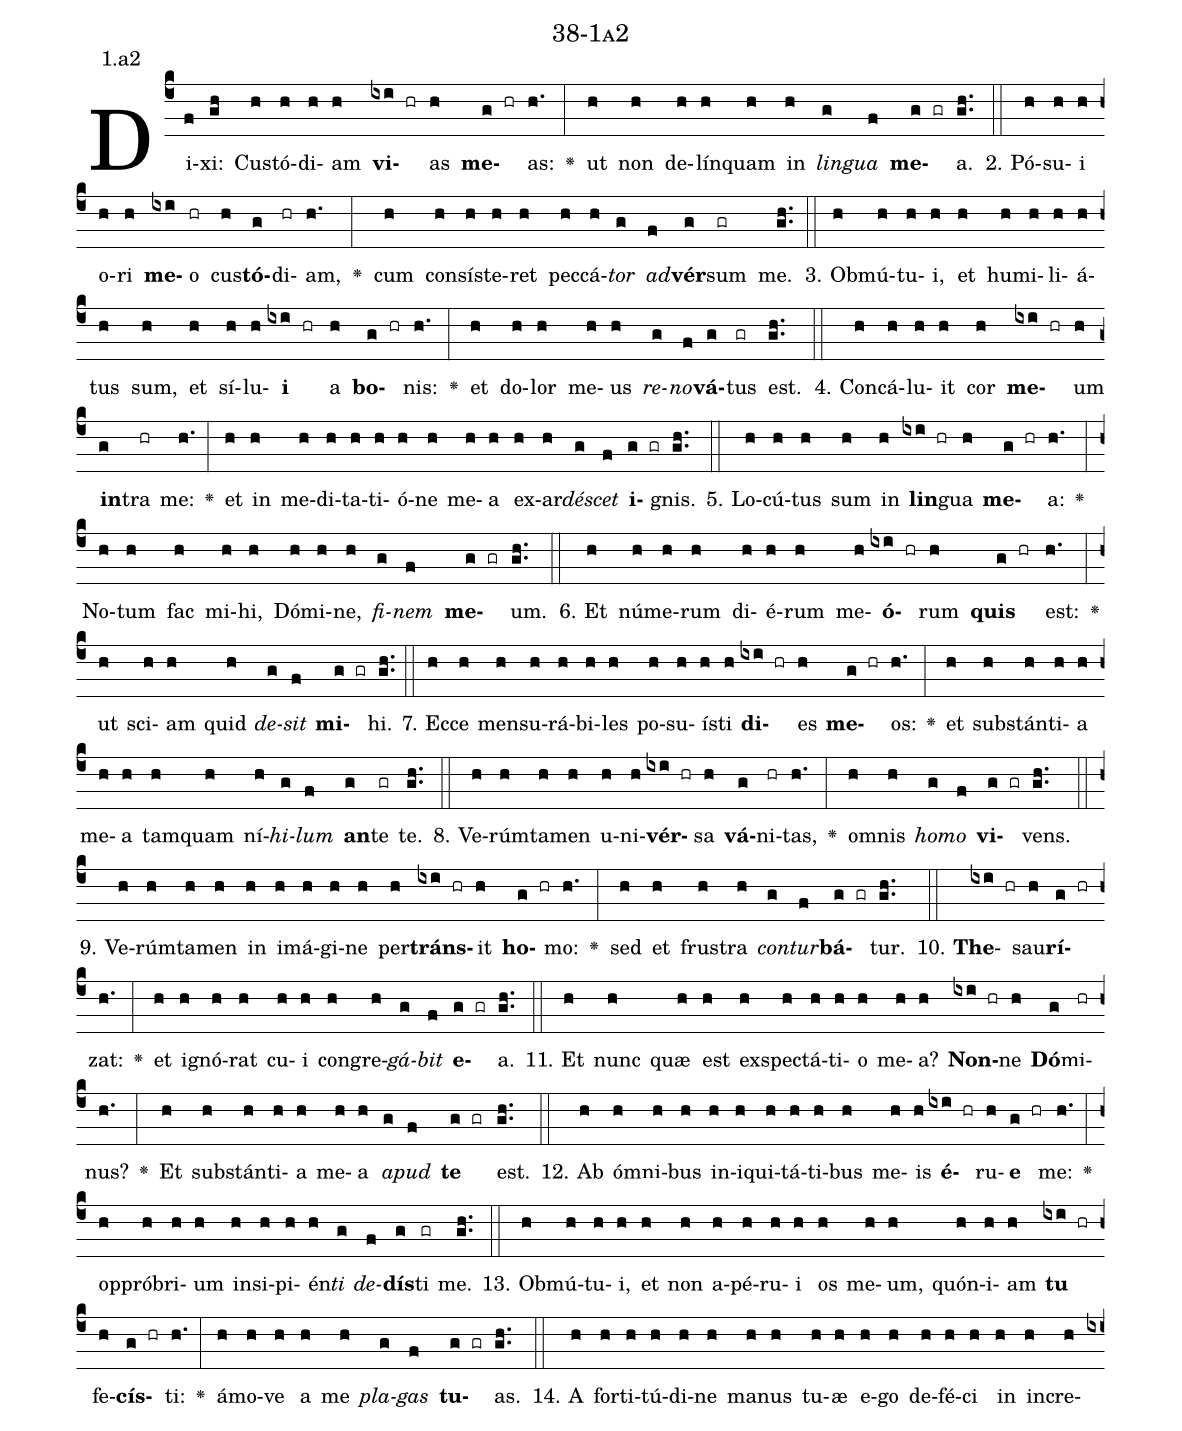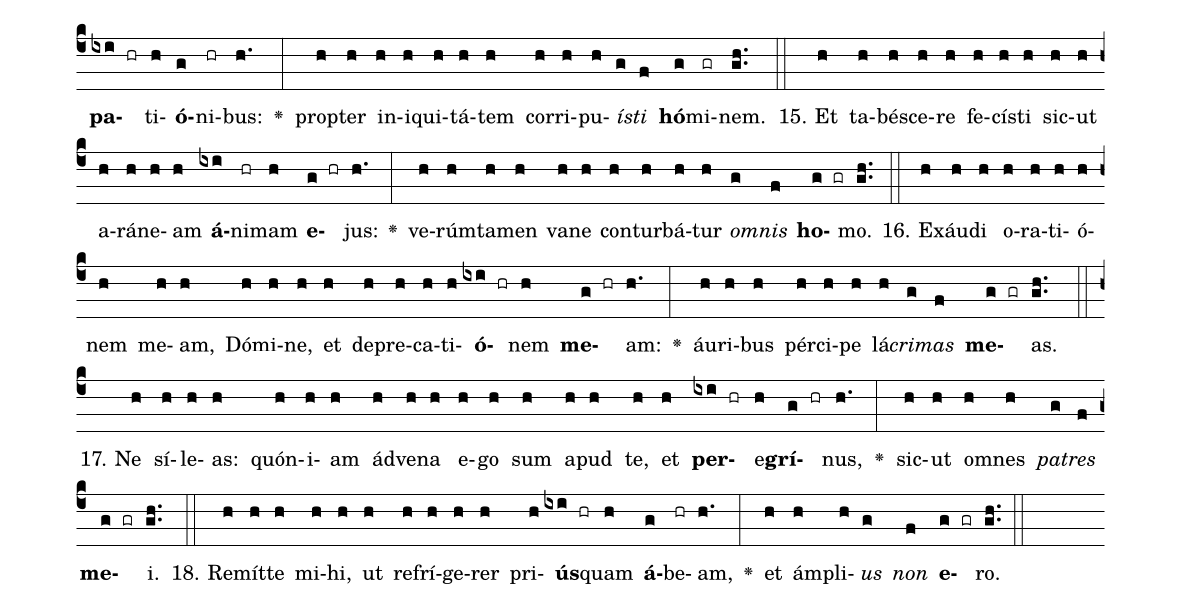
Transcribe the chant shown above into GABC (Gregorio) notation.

name: 38-1a2;
annotation: 1.a2;
%%
(c4)Di(f)xi:(gh) Cus(h)tó(h)di(h)am(h) <b>vi</b>(ixi hr)as(h) <b>me</b>(g hr)as:(h.) <v>\greheightstar</v>(:) ut(h) non(h) de(h)lín(h)quam(h) in(h) <i>lin</i>(g)<i>gua</i>(f) <b>me</b>(g gr)a.(gh..) (::)
2. Pó(h)su(h)i(h) o(h)ri(h) <b>me</b>(ixi)o(hr) cus(h)<b>tó</b>(g)di(hr)am,(h.) <v>\greheightstar</v>(:) cum(h) con(h)sís(h)te(h)ret(h) pec(h)cá(h)<i>tor</i>(g) <i>ad</i>(f)<b>vér</b>(g)sum(gr) me.(gh..) (::)
3. Ob(h)mú(h)tu(h)i,(h) et(h) hu(h)mi(h)li(h)á(h)tus(h) sum,(h) et(h) sí(h)lu(h)<b>i</b>(ixi hr) a(h) <b>bo</b>(g hr)nis:(h.) <v>\greheightstar</v>(:) et(h) do(h)lor(h) me(h)us(h) <i>re</i>(g)<i>no</i>(f)<b>vá</b>(g)tus(gr) est.(gh..) (::)
4. Con(h)cá(h)lu(h)it(h) cor(h) <b>me</b>(ixi hr)um(h) <b>in</b>(g)tra(hr) me:(h.) <v>\greheightstar</v>(:) et(h) in(h) me(h)di(h)ta(h)ti(h)ó(h)ne(h) me(h)a(h) ex(h)ar(h)<i>dé</i>(g)<i>scet</i>(f) <b>i</b>(g gr)gnis.(gh..) (::)
5. Lo(h)cú(h)tus(h) sum(h) in(h) <b>lin</b>(ixi hr)gua(h) <b>me</b>(g hr)a:(h.) <v>\greheightstar</v>(:) No(h)tum(h) fac(h) mi(h)hi,(h) Dó(h)mi(h)ne,(h) <i>fi</i>(g)<i>nem</i>(f) <b>me</b>(g gr)um.(gh..) (::)
6. Et(h) nú(h)me(h)rum(h) di(h)é(h)rum(h) me(h)<b>ó</b>(ixi hr)rum(h) <b>quis</b>(g hr) est:(h.) <v>\greheightstar</v>(:) ut(h) sci(h)am(h) quid(h) <i>de</i>(g)<i>sit</i>(f) <b>mi</b>(g gr)hi.(gh..) (::)
7. Ec(h)ce(h) men(h)su(h)rá(h)bi(h)les(h) po(h)su(h)ís(h)ti(h) <b>di</b>(ixi hr)es(h) <b>me</b>(g hr)os:(h.) <v>\greheightstar</v>(:) et(h) sub(h)stán(h)ti(h)a(h) me(h)a(h) tam(h)quam(h) ní(h)<i>hi</i>(g)<i>lum</i>(f) <b>an</b>(g)te(gr) te.(gh..) (::)
8. Ve(h)rúm(h)ta(h)men(h) u(h)ni(h)<b>vér</b>(ixi hr)sa(h) <b>vá</b>(g)ni(hr)tas,(h.) <v>\greheightstar</v>(:) om(h)nis(h) <i>ho</i>(g)<i>mo</i>(f) <b>vi</b>(g gr)vens.(gh..) (::)
9. Ve(h)rúm(h)ta(h)men(h) in(h) i(h)má(h)gi(h)ne(h) per(h)<b>tráns</b>(ixi hr)it(h) <b>ho</b>(g hr)mo:(h.) <v>\greheightstar</v>(:) sed(h) et(h) frus(h)tra(h) <i>con</i>(g)<i>tur</i>(f)<b>bá</b>(g gr)tur.(gh..) (::)
10. <b>The</b>(ixi hr)sau(h)<b>rí</b>(g hr)zat:(h.) <v>\greheightstar</v>(:) et(h) i(h)gnó(h)rat(h) cu(h)i(h) con(h)gre(h)<i>gá</i>(g)<i>bit</i>(f) <b>e</b>(g gr)a.(gh..) (::)
11. Et(h) nunc(h) quæ(h) est(h) ex(h)spec(h)tá(h)ti(h)o(h) me(h)a?(h) <b>Non</b>(ixi hr)ne(h) <b>Dó</b>(g)mi(hr)nus?(h.) <v>\greheightstar</v>(:) Et(h) sub(h)stán(h)ti(h)a(h) me(h)a(h) <i>a</i>(g)<i>pud</i>(f) <b>te</b>(g gr) est.(gh..) (::)
12. Ab(h) óm(h)ni(h)bus(h) in(h)i(h)qui(h)tá(h)ti(h)bus(h) me(h)is(h) <b>é</b>(ixi hr)ru(h)<b>e</b>(g hr) me:(h.) <v>\greheightstar</v>(:) op(h)pró(h)bri(h)um(h) in(h)si(h)pi(h)én(h)<i>ti</i>(g) <i>de</i>(f)<b>dís</b>(g)ti(gr) me.(gh..) (::)
13. Ob(h)mú(h)tu(h)i,(h) et(h) non(h) a(h)pé(h)ru(h)i(h) os(h) me(h)um,(h) quón(h)i(h)am(h) <b>tu</b>(ixi hr) fe(h)<b>cís</b>(g hr)ti:(h.) <v>\greheightstar</v>(:) á(h)mo(h)ve(h) a(h) me(h) <i>pla</i>(g)<i>gas</i>(f) <b>tu</b>(g gr)as.(gh..) (::)
14. A(h) for(h)ti(h)tú(h)di(h)ne(h) ma(h)nus(h) tu(h)æ(h) e(h)go(h) de(h)fé(h)ci(h) in(h) in(h)cre(h)<b>pa</b>(ixi hr)ti(h)<b>ó</b>(g)ni(hr)bus:(h.) <v>\greheightstar</v>(:) prop(h)ter(h) in(h)i(h)qui(h)tá(h)tem(h) cor(h)ri(h)pu(h)<i>ís</i>(g)<i>ti</i>(f) <b>hó</b>(g)mi(gr)nem.(gh..) (::)
15. Et(h) ta(h)bé(h)sce(h)re(h) fe(h)cís(h)ti(h) sic(h)ut(h) a(h)rá(h)ne(h)am(h) <b>á</b>(ixi)ni(hr)mam(h) <b>e</b>(g hr)jus:(h.) <v>\greheightstar</v>(:) ve(h)rúm(h)ta(h)men(h) va(h)ne(h) con(h)tur(h)bá(h)tur(h) <i>om</i>(g)<i>nis</i>(f) <b>ho</b>(g gr)mo.(gh..) (::)
16. Ex(h)áu(h)di(h) o(h)ra(h)ti(h)ó(h)nem(h) me(h)am,(h) Dó(h)mi(h)ne,(h) et(h) de(h)pre(h)ca(h)ti(h)<b>ó</b>(ixi hr)nem(h) <b>me</b>(g hr)am:(h.) <v>\greheightstar</v>(:) áu(h)ri(h)bus(h) pér(h)ci(h)pe(h) lá(h)<i>cri</i>(g)<i>mas</i>(f) <b>me</b>(g gr)as.(gh..) (::)
17. Ne(h) sí(h)le(h)as:(h) quón(h)i(h)am(h) ád(h)ve(h)na(h) e(h)go(h) sum(h) a(h)pud(h) te,(h) et(h) <b>per</b>(ixi hr)e(h)<b>grí</b>(g hr)nus,(h.) <v>\greheightstar</v>(:) sic(h)ut(h) om(h)nes(h) <i>pa</i>(g)<i>tres</i>(f) <b>me</b>(g gr)i.(gh..) (::)
18. Re(h)mít(h)te(h) mi(h)hi,(h) ut(h) re(h)frí(h)ge(h)rer(h) pri(h)<b>ús</b>(ixi hr)quam(h) <b>á</b>(g)be(hr)am,(h.) <v>\greheightstar</v>(:) et(h) ám(h)pli(h)<i>us</i>(g) <i>non</i>(f) <b>e</b>(g gr)ro.(gh..) (::)
